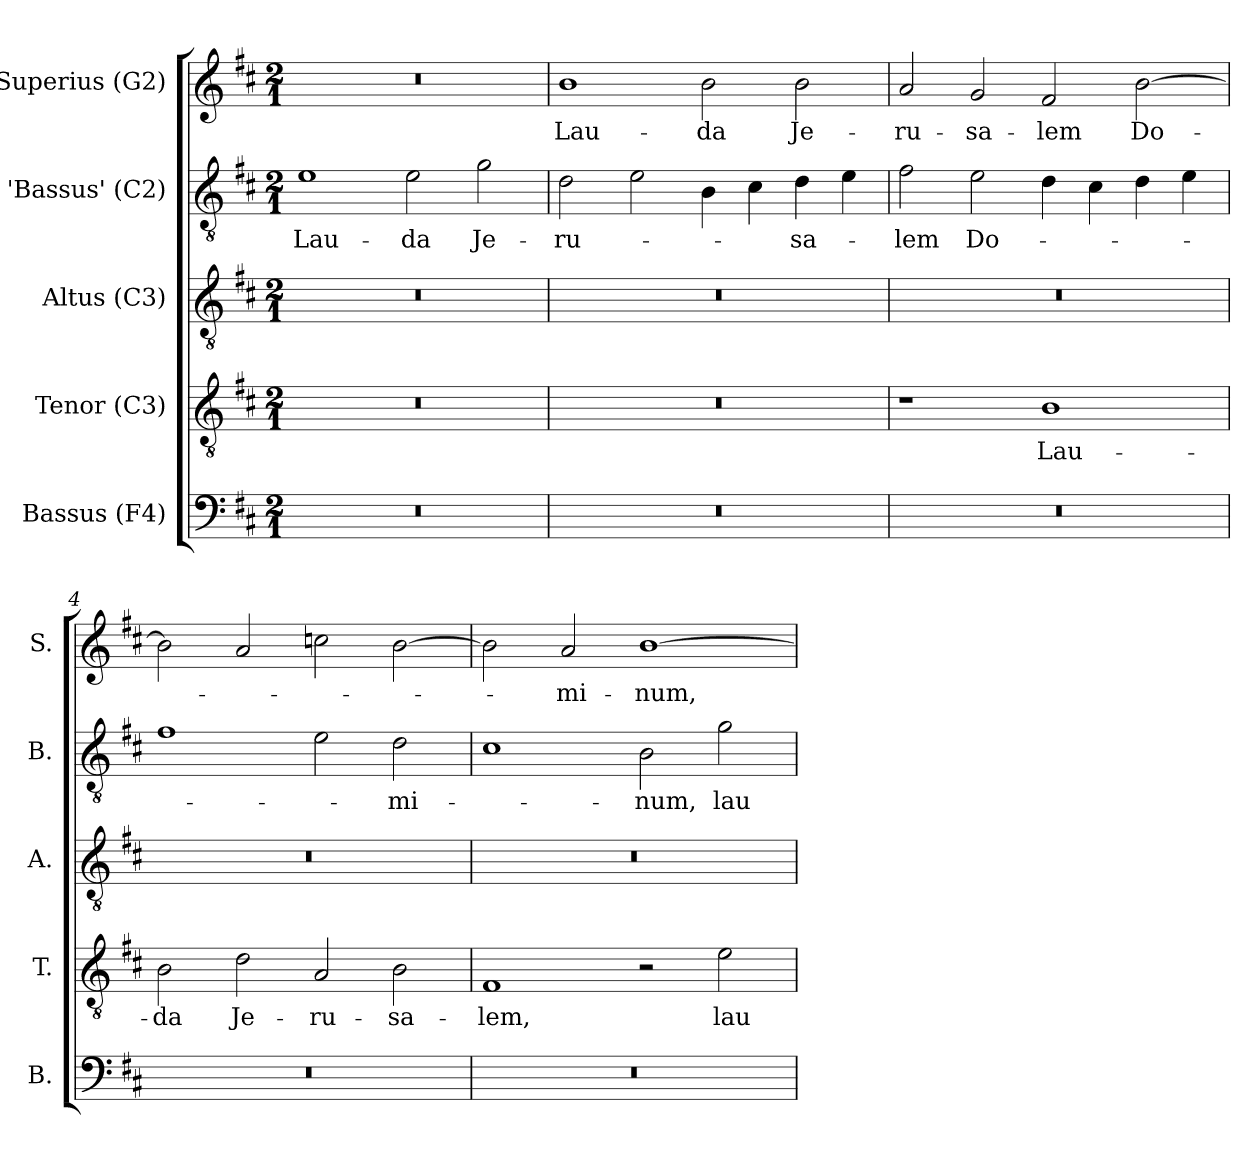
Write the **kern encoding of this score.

**kern	**kern	**text	**kern	**kern	**text	**kern	**text
*part5	*part4	*part4	*part3	*part2	*part2	*part1	*part1
*staff5	*staff4	*staff4	*staff3	*staff2	*staff2	*staff1	*staff1
*I"Bassus (F4)	*I"Tenor (C3)	*	*I"Altus (C3)	*I"'Bassus' (C2)	*	*I"Superius (G2)	*
*I'B.	*I'T.	*	*I'A.	*I'B.	*	*I'S.	*
!!LO:PB:g=z
*clefF4	*clefGv2	*	*clefGv2	*clefGv2	*	*clefG2	*
*	*	*	*ITrd7c12	*ITrd7c12	*	*	*
*k[f#c#]	*k[f#c#]	*	*k[f#c#]	*k[f#c#]	*	*k[f#c#]	*
*D:	*D:	*	*D:	*D:	*	*D:	*
*M2/1	*M2/1	*	*M2/1	*M2/1	*	*M2/1	*
=1	=1	=1	=1	=1	=1	=1	=1
!LO:N:vis=1	!LO:N:vis=1	!	!LO:N:vis=1	!	!	!	!
!	!	!	!	!	!LO:LY:b:color=#000000	!LO:N:vis=1	!
0r	0r	.	0r	1Ei	Lau-	0r	.
!	!	!	!	!	!LO:LY:b:color=#000000	!	!
.	.	.	.	2Ei\	-da	.	.
!	!	!	!	!	!LO:LY:b:color=#000000	!	!
.	.	.	.	2Gi\	Je-	.	.
=2	=2	=2	=2	=2	=2	=2	=2
!LO:N:vis=1	!LO:N:vis=1	!	!LO:N:vis=1	!	!	!	!
!	!	!	!	!	!LO:LY:b:color=#000000	!	!
!	!	!	!	!	!	!	!LO:LY:b:color=#000000
0r	0r	.	0r	2Di\	-ru-	1bi	Lau-
.	.	.	.	2Ei\	.	.	.
!	!	!	!	!	!	!	!LO:LY:b:color=#000000
.	.	.	.	4BBi\	.	2bi\	-da
.	.	.	.	4C#i\	.	.	.
!	!	!	!	!	!LO:LY:b:color=#000000	!	!
!	!	!	!	!	!	!	!LO:LY:b:color=#000000
.	.	.	.	4Di\	-sa-	2bi\	Je-
.	.	.	.	4Ei\	.	.	.
=3	=3	=3	=3	=3	=3	=3	=3
!LO:N:vis=1	!	!	!LO:N:vis=1	!	!	!	!
!	!	!	!	!	!LO:LY:b:color=#000000	!	!
!	!	!	!	!	!	!	!LO:LY:b:color=#000000
0r	1r	.	0r	2F#i\	-lem	2ai/	-ru-
!	!	!	!	!	!LO:LY:b:color=#000000	!	!
!	!	!	!	!	!	!	!LO:LY:b:color=#000000
.	.	.	.	2Ei\	Do-	2gi/	-sa-
!	!	!LO:LY:b:color=#000000	!	!	!	!	!
!	!	!	!	!	!	!	!LO:LY:b:color=#000000
.	1Bi	Lau-	.	4Di\	.	2f#i/	-lem
.	.	.	.	4C#i\	.	.	.
!	!	!	!	!	!	!	!LO:LY:b:color=#000000
.	.	.	.	4Di\	.	[2bi\	Do-
.	.	.	.	4Ei\	.	.	.
=4	=4	=4	=4	=4	=4	=4	=4
!LO:N:vis=1	!	!	!	!	!	!	!
!	!	!LO:LY:b:color=#000000	!LO:N:vis=1	!	!	!	!
0r	2Bi\	-da	0r	1F#i	.	2bi\]	.
!	!	!LO:LY:b:color=#000000	!	!	!	!	!
.	2di\	Je-	.	.	.	2ai/	.
!	!	!LO:LY:b:color=#000000	!	!	!	!	!
.	2Ai/	-ru-	.	2Ei\	.	2cci\	.
!	!	!LO:LY:b:color=#000000	!	!	!	!	!
!	!	!	!	!	!LO:LY:b:color=#000000	!	!
.	2Bi\	-sa-	.	2Di\	-mi-	[2bi\	.
!!LO:LB:g=z
=5	=5	=5	=5	=5	=5	=5	=5
!LO:N:vis=1	!	!	!	!	!	!	!
!	!	!LO:LY:b:color=#000000	!LO:N:vis=1	!	!	!	!
0r	1F#i	-lem,	0r	1C#i	.	2bi\]	.
!	!	!	!	!	!	!	!LO:LY:b:color=#000000
.	.	.	.	.	.	2ai/	-mi-
!	!	!	!	!	!LO:LY:b:color=#000000	!	!
!	!	!	!	!	!	!	!LO:LY:b:color=#000000
.	2r	.	.	2BBi\	-num,	[1bi	-num,
!	!	!LO:LY:b:color=#000000	!	!	!	!	!
!	!	!	!	!	!LO:LY:b:color=#000000	!	!
.	2ei\	lau-	.	2Gi\	lau-	.	.
=	=	=	=	=	=	=	=
*-	*-	*-	*-	*-	*-	*-	*-
